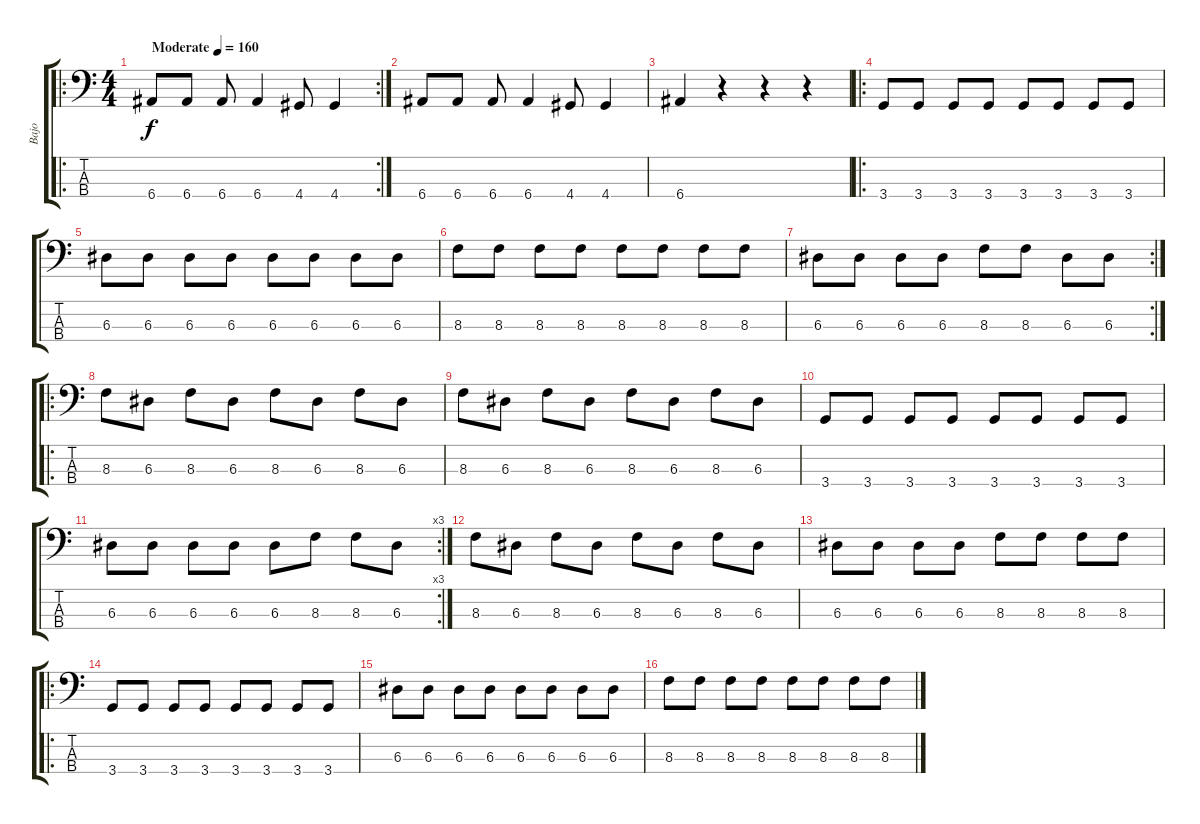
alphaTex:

\track ("Bajo" "Bajo") {instrument electricbassfinger}
\staff {score tabs}
\tuning (G2 D2 A1 E1) {hide}
\ro
\rc 2
\ts (4 4)
\tempo (160 "Moderate")
\clef f4
\ks c
6.4.8{dy f instrument electricbassfinger} 6.4.8 6.4.8 6.4.4 4.4.8 4.4.4 |
6.4.8 6.4.8 6.4.8 6.4.4 4.4.8 4.4.4 |
6.4.4 r.4 r.4 r.4 |
\ro
3.4.8 3.4.8 3.4.8 3.4.8 3.4.8 3.4.8 3.4.8 3.4.8 |
6.3.8 6.3.8 6.3.8 6.3.8 6.3.8 6.3.8 6.3.8 6.3.8 |
8.3.8 8.3.8 8.3.8 8.3.8 8.3.8 8.3.8 8.3.8 8.3.8 |
\rc 2
6.3.8 6.3.8 6.3.8 6.3.8 8.3.8 8.3.8 6.3.8 6.3.8 |
\ro
8.3.8 6.3.8 8.3.8 6.3.8 8.3.8 6.3.8 8.3.8 6.3.8 |
8.3.8 6.3.8 8.3.8 6.3.8 8.3.8 6.3.8 8.3.8 6.3.8 |
3.4.8 3.4.8 3.4.8 3.4.8 3.4.8 3.4.8 3.4.8 3.4.8 |
\rc 3
6.3.8 6.3.8 6.3.8 6.3.8 6.3.8 8.3.8 8.3.8 6.3.8 |
8.3.8 6.3.8 8.3.8 6.3.8 8.3.8 6.3.8 8.3.8 6.3.8 |
6.3.8 6.3.8 6.3.8 6.3.8 8.3.8 8.3.8 8.3.8 8.3.8 |
\ro
3.4.8 3.4.8 3.4.8 3.4.8 3.4.8 3.4.8 3.4.8 3.4.8 |
6.3.8 6.3.8 6.3.8 6.3.8 6.3.8 6.3.8 6.3.8 6.3.8 |
8.3.8 8.3.8 8.3.8 8.3.8 8.3.8 8.3.8 8.3.8 8.3.8
